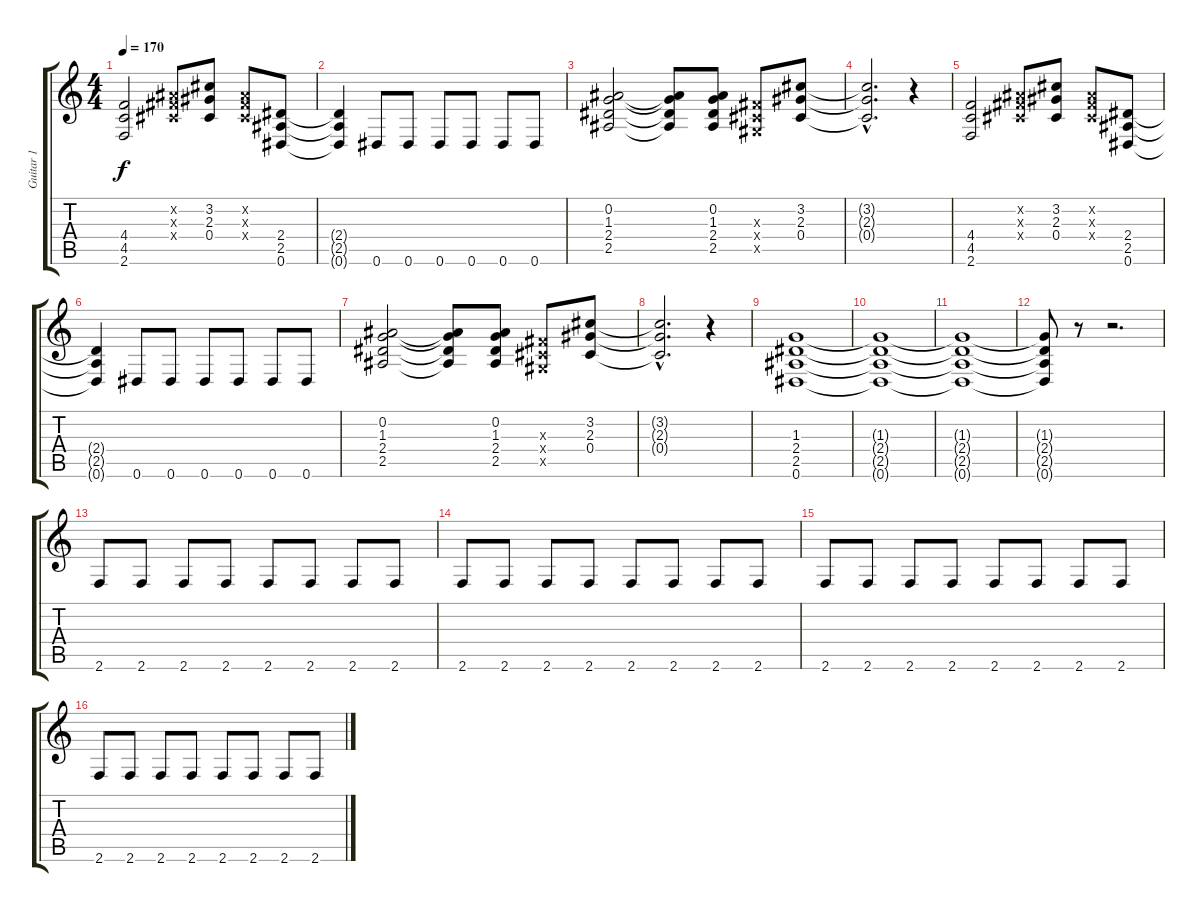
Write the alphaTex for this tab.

\track ("Guitar 1" "Guitar 1") {instrument overdrivenguitar}
\staff {score tabs}
\tuning (Eb4 Bb3 Gb3 Db3 Ab2 Eb2) {hide}
\ts (4 4)
\tempo 170
\clef g2
\ks c
(4.4 4.5 2.6).2{dy f} (0.2{x} 0.3{x} 0.4{x}).8 (3.2 2.3 0.4).8 (0.2{x} 0.3{x} 0.4{x}).8 (2.4 2.5 0.6).8 |
(2.4{t} 2.5{t} 0.6{t}).4 0.6.8 0.6.8 0.6.8 0.6.8 0.6.8 0.6.8 |
(0.2 1.3 2.4 2.5).2 (0.2{t} 1.3{t} 2.4{t} 2.5{t}).8 (0.2 1.3 2.4 2.5).8 (0.3{x} 0.4{x} 0.5{x}).8 (3.2 2.3 0.4).8 |
(3.2{hac t} 2.3{hac t} 0.4{hac t}).2{d} r.4 |
(4.4 4.5 2.6).2 (0.2{x} 0.3{x} 0.4{x}).8 (3.2 2.3 0.4).8 (0.2{x} 0.3{x} 0.4{x}).8 (2.4 2.5 0.6).8 |
(2.4{t} 2.5{t} 0.6{t}).4 0.6.8 0.6.8 0.6.8 0.6.8 0.6.8 0.6.8 |
(0.2 1.3 2.4 2.5).2 (0.2{t} 1.3{t} 2.4{t} 2.5{t}).8 (0.2 1.3 2.4 2.5).8 (0.3{x} 0.4{x} 0.5{x}).8 (3.2 2.3 0.4).8 |
(3.2{hac t} 2.3{hac t} 0.4{hac t}).2{d} r.4 |
(1.3 2.4 2.5 0.6).1 |
(1.3{t} 2.4{t} 2.5{t} 0.6{t}).1 |
(1.3{t} 2.4{t} 2.5{t} 0.6{t}).1 |
(1.3{t} 2.4{t} 2.5{t} 0.6{t}).8 r.8 r.2{d} |
2.6.8 2.6.8 2.6.8 2.6.8 2.6.8 2.6.8 2.6.8 2.6.8 |
2.6.8 2.6.8 2.6.8 2.6.8 2.6.8 2.6.8 2.6.8 2.6.8 |
2.6.8 2.6.8 2.6.8 2.6.8 2.6.8 2.6.8 2.6.8 2.6.8 |
2.6.8 2.6.8 2.6.8 2.6.8 2.6.8 2.6.8 2.6.8 2.6.8
